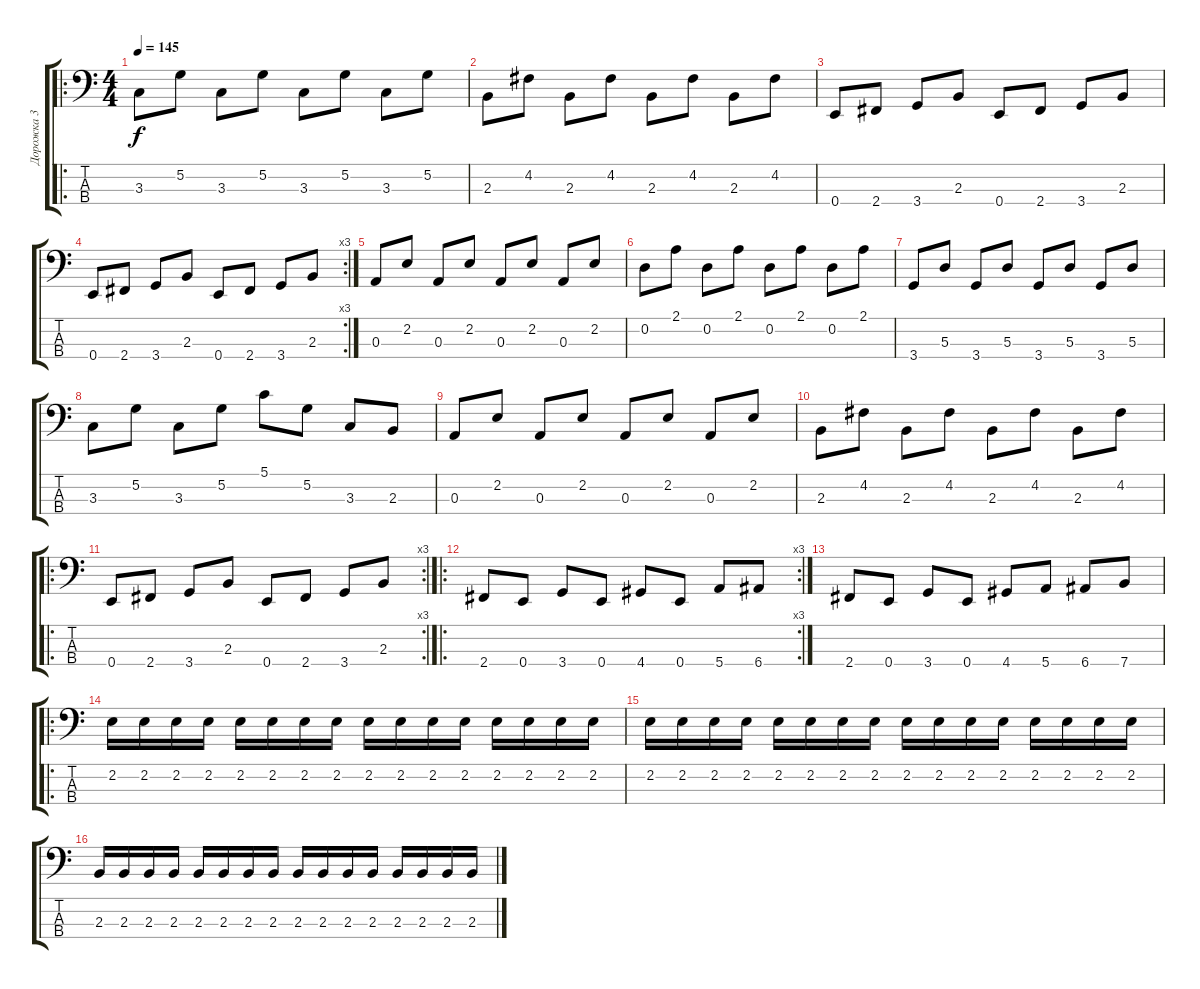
\track ("Дорожка 3" "Дорожка 3") {instrument electricbassfinger}
\staff {score tabs}
\tuning (G2 D2 A1 E1) {hide}
\ro
\ts (4 4)
\tempo 145
\clef f4
\ks c
3.3.8{dy f} 5.2.8 3.3.8 5.2.8 3.3.8 5.2.8 3.3.8 5.2.8 |
2.3.8 4.2.8 2.3.8 4.2.8 2.3.8 4.2.8 2.3.8 4.2.8 |
0.4.8 2.4.8 3.4.8 2.3.8 0.4.8 2.4.8 3.4.8 2.3.8 |
\rc 3
0.4.8 2.4.8 3.4.8 2.3.8 0.4.8 2.4.8 3.4.8 2.3.8 |
0.3.8 2.2.8 0.3.8 2.2.8 0.3.8 2.2.8 0.3.8 2.2.8 |
0.2.8 2.1.8 0.2.8 2.1.8 0.2.8 2.1.8 0.2.8 2.1.8 |
3.4.8 5.3.8 3.4.8 5.3.8 3.4.8 5.3.8 3.4.8 5.3.8 |
3.3.8 5.2.8 3.3.8 5.2.8 5.1.8 5.2.8 3.3.8 2.3.8 |
0.3.8 2.2.8 0.3.8 2.2.8 0.3.8 2.2.8 0.3.8 2.2.8 |
2.3.8 4.2.8 2.3.8 4.2.8 2.3.8 4.2.8 2.3.8 4.2.8 |
\ro
\rc 3
0.4.8 2.4.8 3.4.8 2.3.8 0.4.8 2.4.8 3.4.8 2.3.8 |
\ro
\rc 3
2.4.8 0.4.8 3.4.8 0.4.8 4.4.8 0.4.8 5.4.8 6.4.8 |
2.4.8 0.4.8 3.4.8 0.4.8 4.4.8 5.4.8 6.4.8 7.4.8 |
\ro
2.2.16 2.2.16 2.2.16 2.2.16 2.2.16 2.2.16 2.2.16 2.2.16 2.2.16 2.2.16 2.2.16 2.2.16 2.2.16 2.2.16 2.2.16 2.2.16 |
2.2.16 2.2.16 2.2.16 2.2.16 2.2.16 2.2.16 2.2.16 2.2.16 2.2.16 2.2.16 2.2.16 2.2.16 2.2.16 2.2.16 2.2.16 2.2.16 |
2.3.16 2.3.16 2.3.16 2.3.16 2.3.16 2.3.16 2.3.16 2.3.16 2.3.16 2.3.16 2.3.16 2.3.16 2.3.16 2.3.16 2.3.16 2.3.16
